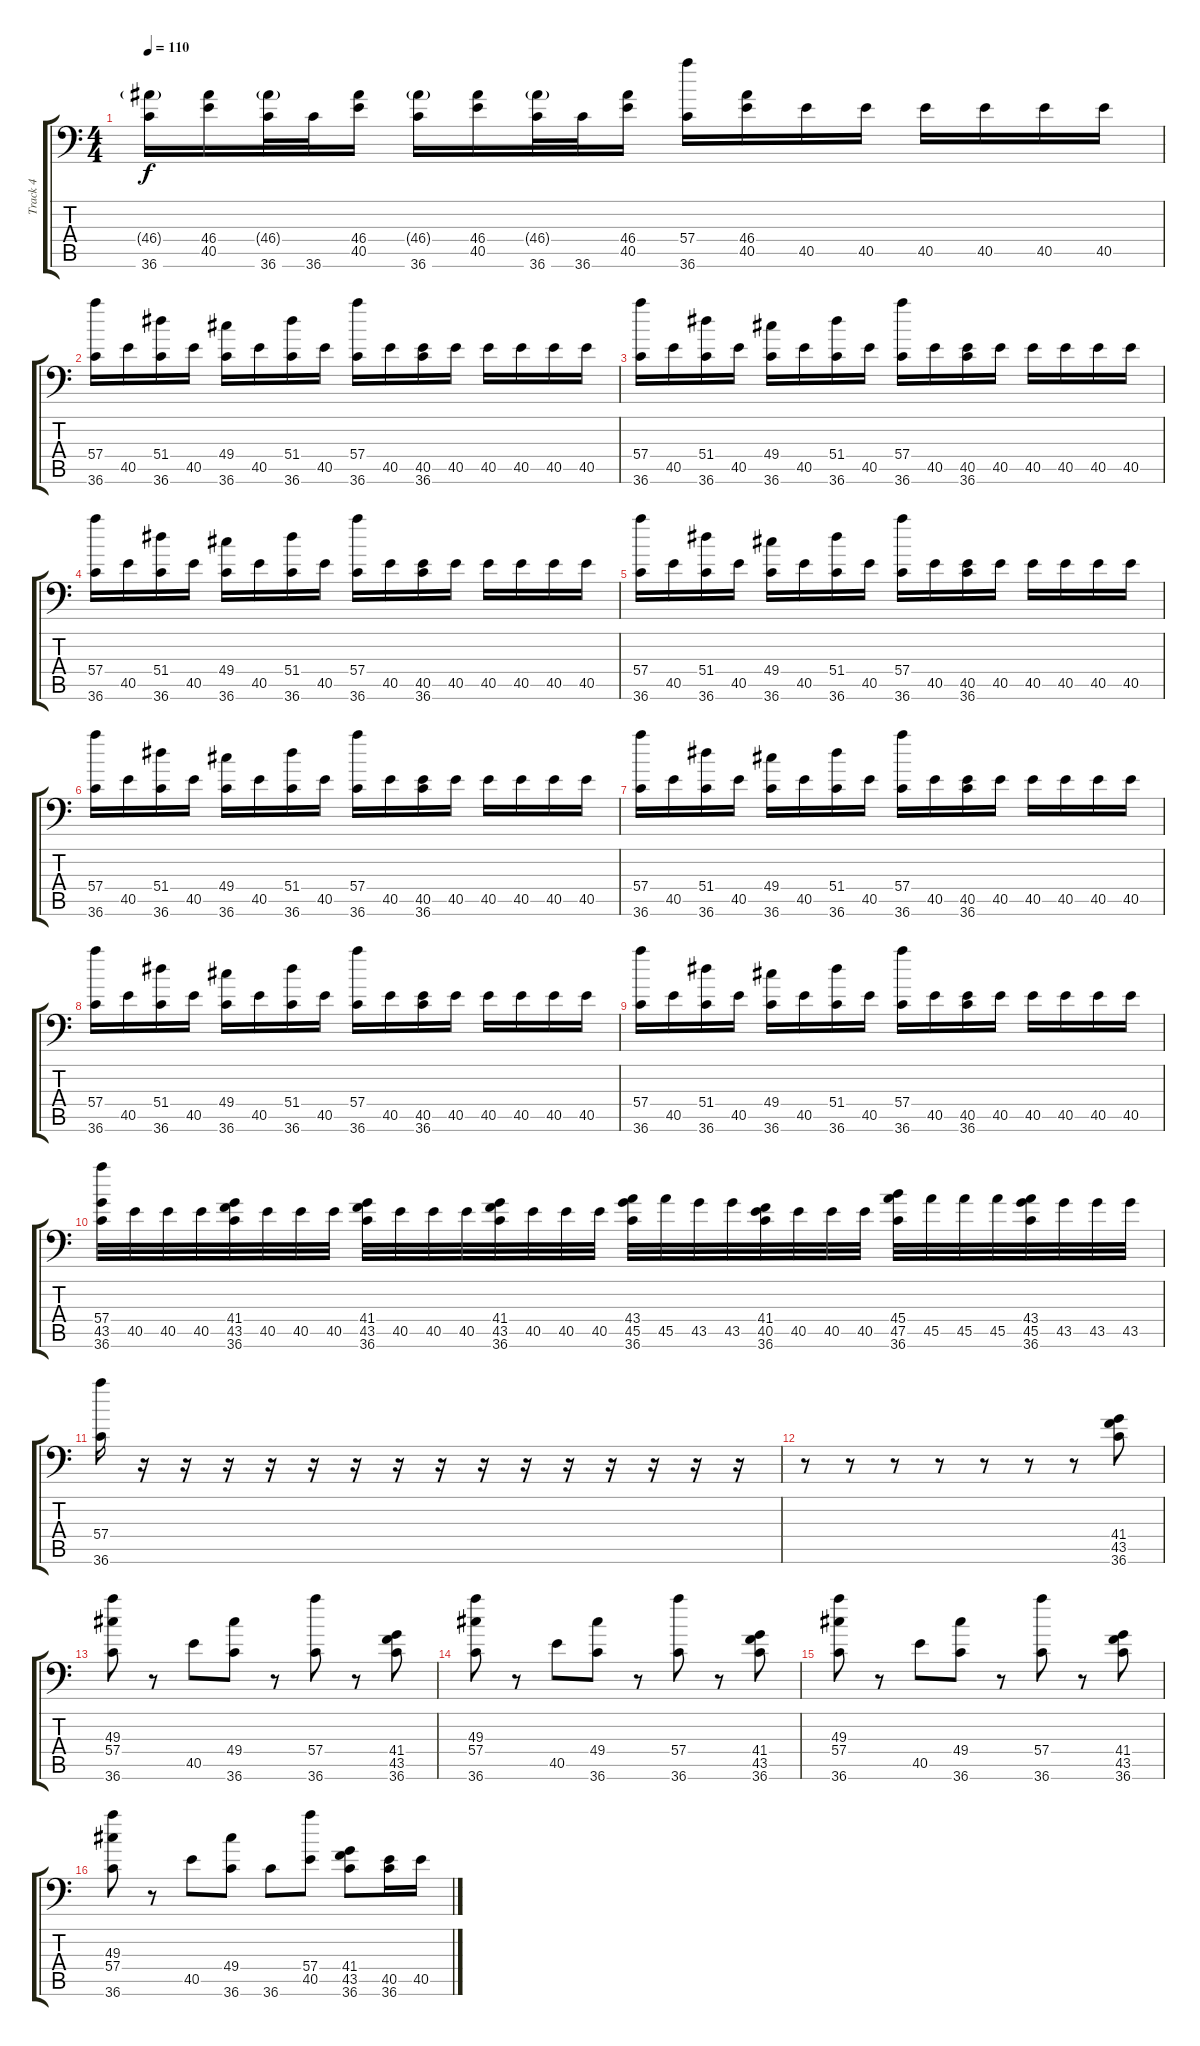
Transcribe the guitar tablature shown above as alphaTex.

\track ("Track 4" "Track 4") {instrument acousticgrandpiano}
\staff {score tabs}
\tuning (C-1 C-1 C-1 C-1 C-1 C-1) {hide}
\ts (4 4)
\tempo 110
\clef f4
\ks c
(46.4{g} 36.6).16{dy f} (46.4 40.5).16 (46.4{g} 36.6).32 36.6.32 (46.4 40.5).16 (46.4{g} 36.6).16 (46.4 40.5).16 (46.4{g} 36.6).32 36.6.32 (46.4 40.5).16 (57.4 36.6).16 (46.4 40.5).16 40.5.16 40.5.16 40.5.16 40.5.16 40.5.16 40.5.16 |
(57.4 36.6).16 40.5.16 (51.4 36.6).16 40.5.16 (49.4 36.6).16 40.5.16 (51.4 36.6).16 40.5.16 (57.4 36.6).16 40.5.16 (40.5 36.6).16 40.5.16 40.5.16 40.5.16 40.5.16 40.5.16 |
(57.4 36.6).16 40.5.16 (51.4 36.6).16 40.5.16 (49.4 36.6).16 40.5.16 (51.4 36.6).16 40.5.16 (57.4 36.6).16 40.5.16 (40.5 36.6).16 40.5.16 40.5.16 40.5.16 40.5.16 40.5.16 |
(57.4 36.6).16 40.5.16 (51.4 36.6).16 40.5.16 (49.4 36.6).16 40.5.16 (51.4 36.6).16 40.5.16 (57.4 36.6).16 40.5.16 (40.5 36.6).16 40.5.16 40.5.16 40.5.16 40.5.16 40.5.16 |
(57.4 36.6).16 40.5.16 (51.4 36.6).16 40.5.16 (49.4 36.6).16 40.5.16 (51.4 36.6).16 40.5.16 (57.4 36.6).16 40.5.16 (40.5 36.6).16 40.5.16 40.5.16 40.5.16 40.5.16 40.5.16 |
(57.4 36.6).16 40.5.16 (51.4 36.6).16 40.5.16 (49.4 36.6).16 40.5.16 (51.4 36.6).16 40.5.16 (57.4 36.6).16 40.5.16 (40.5 36.6).16 40.5.16 40.5.16 40.5.16 40.5.16 40.5.16 |
(57.4 36.6).16 40.5.16 (51.4 36.6).16 40.5.16 (49.4 36.6).16 40.5.16 (51.4 36.6).16 40.5.16 (57.4 36.6).16 40.5.16 (40.5 36.6).16 40.5.16 40.5.16 40.5.16 40.5.16 40.5.16 |
(57.4 36.6).16 40.5.16 (51.4 36.6).16 40.5.16 (49.4 36.6).16 40.5.16 (51.4 36.6).16 40.5.16 (57.4 36.6).16 40.5.16 (40.5 36.6).16 40.5.16 40.5.16 40.5.16 40.5.16 40.5.16 |
(57.4 36.6).16 40.5.16 (51.4 36.6).16 40.5.16 (49.4 36.6).16 40.5.16 (51.4 36.6).16 40.5.16 (57.4 36.6).16 40.5.16 (40.5 36.6).16 40.5.16 40.5.16 40.5.16 40.5.16 40.5.16 |
(57.4 43.5 36.6).32 40.5.32 40.5.32 40.5.32 (41.4 43.5 36.6).32 40.5.32 40.5.32 40.5.32 (41.4 43.5 36.6).32 40.5.32 40.5.32 40.5.32 (41.4 43.5 36.6).32 40.5.32 40.5.32 40.5.32 (43.4 45.5 36.6).32 45.5.32 43.5.32 43.5.32 (41.4 40.5 36.6).32 40.5.32 40.5.32 40.5.32 (45.4 47.5 36.6).32 45.5.32 45.5.32 45.5.32 (43.4 45.5 36.6).32 43.5.32 43.5.32 43.5.32 |
(57.4 36.6).16 r.16 r.16 r.16 r.16 r.16 r.16 r.16 r.16 r.16 r.16 r.16 r.16 r.16 r.16 r.16 |
r.8 r.8 r.8 r.8 r.8 r.8 r.8 (41.4 43.5 36.6).8 |
(49.3 57.4 36.6).8 r.8 40.5.8 (49.4 36.6).8 r.8 (57.4 36.6).8 r.8 (41.4 43.5 36.6).8 |
(49.3 57.4 36.6).8 r.8 40.5.8 (49.4 36.6).8 r.8 (57.4 36.6).8 r.8 (41.4 43.5 36.6).8 |
(49.3 57.4 36.6).8 r.8 40.5.8 (49.4 36.6).8 r.8 (57.4 36.6).8 r.8 (41.4 43.5 36.6).8 |
(49.3 57.4 36.6).8 r.8 40.5.8 (49.4 36.6).8 36.6.8 (57.4 40.5).8 (41.4 43.5 36.6).8 (40.5 36.6).16 40.5.16
